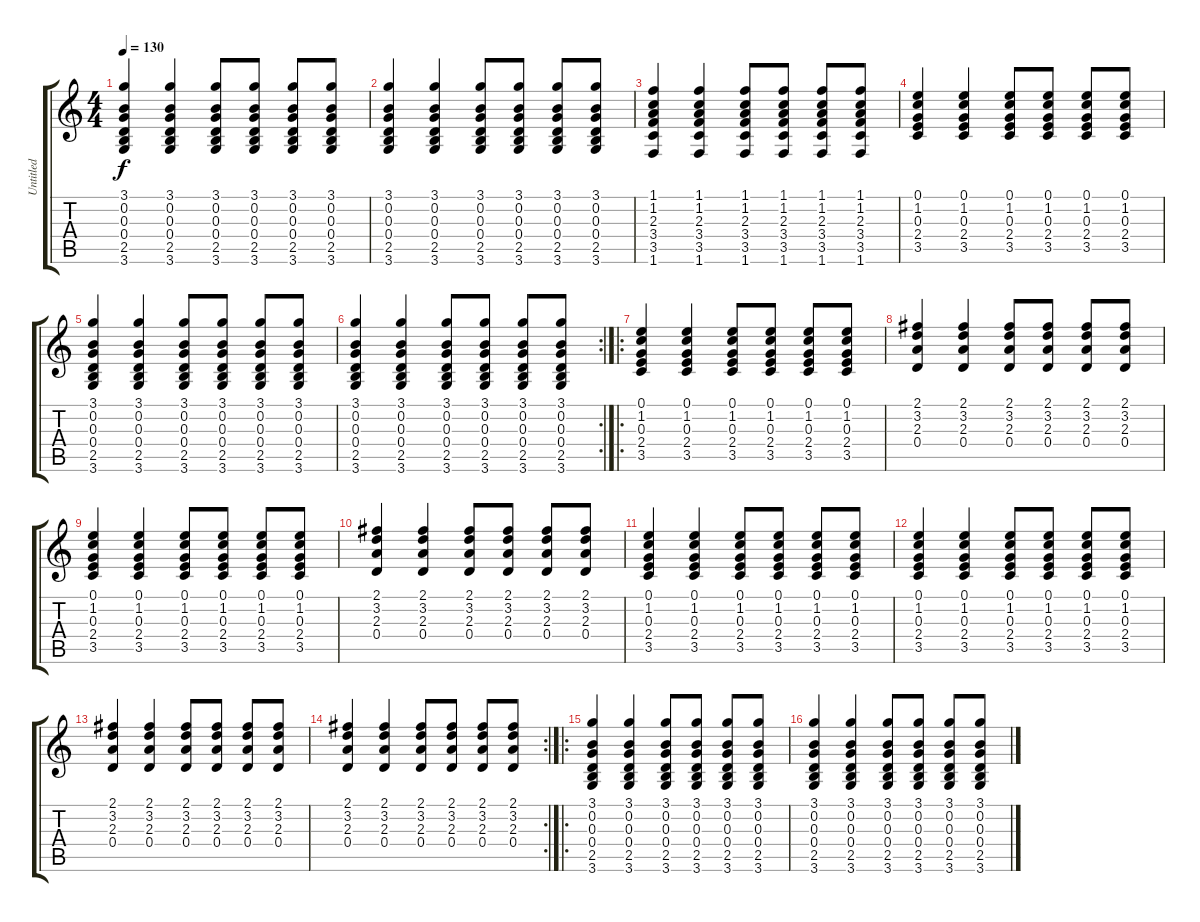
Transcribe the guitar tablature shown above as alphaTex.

\track ("Untitled" "Untitled") {instrument acousticguitarnylon}
\staff {score tabs}
\tuning (E4 B3 G3 D3 A2 E2) {hide}
\ts (4 4)
\tempo 130
\clef g2
\ks c
(3.1 0.2 0.3 0.4 2.5 3.6).4{dy f} (3.1 0.2 0.3 0.4 2.5 3.6).4 (3.1 0.2 0.3 0.4 2.5 3.6).8 (3.1 0.2 0.3 0.4 2.5 3.6).8 (3.1 0.2 0.3 0.4 2.5 3.6).8 (3.1 0.2 0.3 0.4 2.5 3.6).8 |
(3.1 0.2 0.3 0.4 2.5 3.6).4 (3.1 0.2 0.3 0.4 2.5 3.6).4 (3.1 0.2 0.3 0.4 2.5 3.6).8 (3.1 0.2 0.3 0.4 2.5 3.6).8 (3.1 0.2 0.3 0.4 2.5 3.6).8 (3.1 0.2 0.3 0.4 2.5 3.6).8 |
(1.1 1.2 2.3 3.4 3.5 1.6).4 (1.1 1.2 2.3 3.4 3.5 1.6).4 (1.1 1.2 2.3 3.4 3.5 1.6).8 (1.1 1.2 2.3 3.4 3.5 1.6).8 (1.1 1.2 2.3 3.4 3.5 1.6).8 (1.1 1.2 2.3 3.4 3.5 1.6).8 |
(0.1 1.2 0.3 2.4 3.5).4 (0.1 1.2 0.3 2.4 3.5).4 (0.1 1.2 0.3 2.4 3.5).8 (0.1 1.2 0.3 2.4 3.5).8 (0.1 1.2 0.3 2.4 3.5).8 (0.1 1.2 0.3 2.4 3.5).8 |
(3.1 0.2 0.3 0.4 2.5 3.6).4 (3.1 0.2 0.3 0.4 2.5 3.6).4 (3.1 0.2 0.3 0.4 2.5 3.6).8 (3.1 0.2 0.3 0.4 2.5 3.6).8 (3.1 0.2 0.3 0.4 2.5 3.6).8 (3.1 0.2 0.3 0.4 2.5 3.6).8 |
\rc 2
(3.1 0.2 0.3 0.4 2.5 3.6).4 (3.1 0.2 0.3 0.4 2.5 3.6).4 (3.1 0.2 0.3 0.4 2.5 3.6).8 (3.1 0.2 0.3 0.4 2.5 3.6).8 (3.1 0.2 0.3 0.4 2.5 3.6).8 (3.1 0.2 0.3 0.4 2.5 3.6).8 |
\ro
(0.1 1.2 0.3 2.4 3.5).4 (0.1 1.2 0.3 2.4 3.5).4 (0.1 1.2 0.3 2.4 3.5).8 (0.1 1.2 0.3 2.4 3.5).8 (0.1 1.2 0.3 2.4 3.5).8 (0.1 1.2 0.3 2.4 3.5).8 |
(2.1 3.2 2.3 0.4).4 (2.1 3.2 2.3 0.4).4 (2.1 3.2 2.3 0.4).8 (2.1 3.2 2.3 0.4).8 (2.1 3.2 2.3 0.4).8 (2.1 3.2 2.3 0.4).8 |
(0.1 1.2 0.3 2.4 3.5).4 (0.1 1.2 0.3 2.4 3.5).4 (0.1 1.2 0.3 2.4 3.5).8 (0.1 1.2 0.3 2.4 3.5).8 (0.1 1.2 0.3 2.4 3.5).8 (0.1 1.2 0.3 2.4 3.5).8 |
(2.1 3.2 2.3 0.4).4 (2.1 3.2 2.3 0.4).4 (2.1 3.2 2.3 0.4).8 (2.1 3.2 2.3 0.4).8 (2.1 3.2 2.3 0.4).8 (2.1 3.2 2.3 0.4).8 |
(0.1 1.2 0.3 2.4 3.5).4 (0.1 1.2 0.3 2.4 3.5).4 (0.1 1.2 0.3 2.4 3.5).8 (0.1 1.2 0.3 2.4 3.5).8 (0.1 1.2 0.3 2.4 3.5).8 (0.1 1.2 0.3 2.4 3.5).8 |
(0.1 1.2 0.3 2.4 3.5).4 (0.1 1.2 0.3 2.4 3.5).4 (0.1 1.2 0.3 2.4 3.5).8 (0.1 1.2 0.3 2.4 3.5).8 (0.1 1.2 0.3 2.4 3.5).8 (0.1 1.2 0.3 2.4 3.5).8 |
(2.1 3.2 2.3 0.4).4 (2.1 3.2 2.3 0.4).4 (2.1 3.2 2.3 0.4).8 (2.1 3.2 2.3 0.4).8 (2.1 3.2 2.3 0.4).8 (2.1 3.2 2.3 0.4).8 |
\rc 2
(2.1 3.2 2.3 0.4).4 (2.1 3.2 2.3 0.4).4 (2.1 3.2 2.3 0.4).8 (2.1 3.2 2.3 0.4).8 (2.1 3.2 2.3 0.4).8 (2.1 3.2 2.3 0.4).8 |
\ro
(3.1 0.2 0.3 0.4 2.5 3.6).4 (3.1 0.2 0.3 0.4 2.5 3.6).4 (3.1 0.2 0.3 0.4 2.5 3.6).8 (3.1 0.2 0.3 0.4 2.5 3.6).8 (3.1 0.2 0.3 0.4 2.5 3.6).8 (3.1 0.2 0.3 0.4 2.5 3.6).8 |
(3.1 0.2 0.3 0.4 2.5 3.6).4 (3.1 0.2 0.3 0.4 2.5 3.6).4 (3.1 0.2 0.3 0.4 2.5 3.6).8 (3.1 0.2 0.3 0.4 2.5 3.6).8 (3.1 0.2 0.3 0.4 2.5 3.6).8 (3.1 0.2 0.3 0.4 2.5 3.6).8
